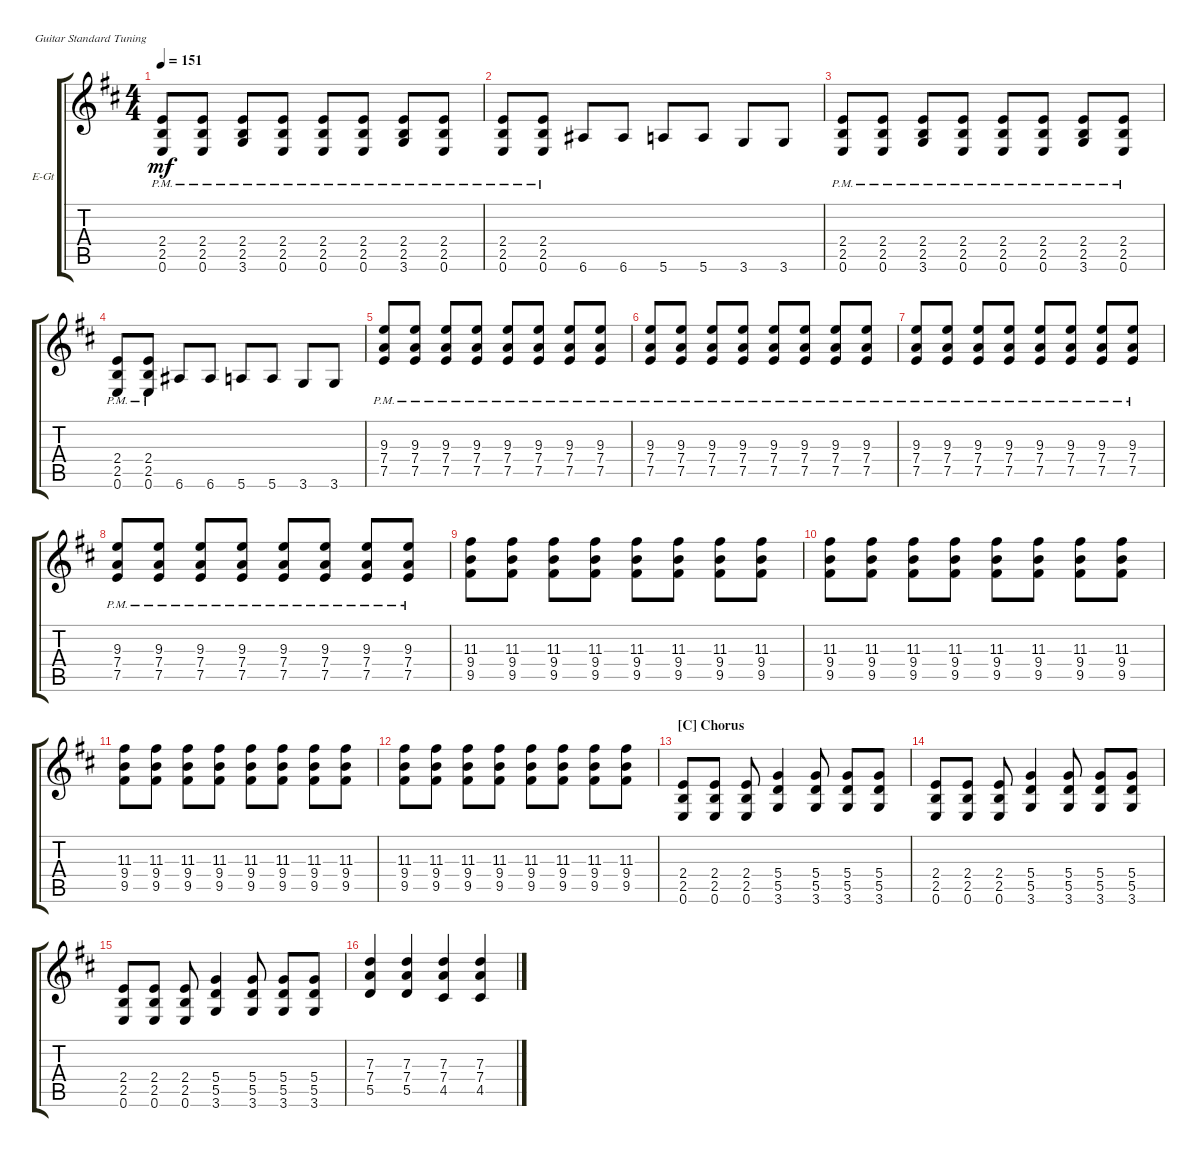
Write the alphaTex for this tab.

\defaultSystemsLayout 4
\bracketExtendMode groupsimilarinstruments
\firstSystemTrackNameOrientation horizontal
\otherSystemsTrackNameOrientation horizontal
\track ("Electric Guitar" "E-Gt") {instrument distortionguitar}
\staff {score tabs}
\tuning (E4 B3 G3 D3 A2 E2)
\ts (4 4)
\tempo 151
\clef g2
\scale
0.333333
\ks bminor
(0.6{pm} 2.5{pm} 2.4{pm}).8{dy mf} (0.6{pm} 2.5{pm} 2.4{pm}).8 (3.6{pm} 2.5{pm} 2.4{pm}).8 (0.6{pm} 2.5{pm} 2.4{pm}).8 (0.6{pm} 2.5{pm} 2.4{pm}).8 (0.6{pm} 2.5{pm} 2.4{pm}).8 (3.6{pm} 2.5{pm} 2.4{pm}).8 (0.6{pm} 2.5{pm} 2.4{pm}).8 |
\scale
0.333333 (0.6{pm} 2.5{pm} 2.4{pm}).8 (0.6{pm} 2.5{pm} 2.4{pm}).8 6.6.8 6.6.8 5.6.8 5.6.8 3.6.8 3.6.8 |
\scale
0.333333 (0.6{pm} 2.5{pm} 2.4{pm}).8 (0.6{pm} 2.5{pm} 2.4{pm}).8 (3.6{pm} 2.5{pm} 2.4{pm}).8 (0.6{pm} 2.5{pm} 2.4{pm}).8 (0.6{pm} 2.5{pm} 2.4{pm}).8 (0.6{pm} 2.5{pm} 2.4{pm}).8 (3.6{pm} 2.5{pm} 2.4{pm}).8 (0.6{pm} 2.5{pm} 2.4{pm}).8 |
\scale
0.333333 (0.6{pm} 2.5{pm} 2.4{pm}).8 (0.6{pm} 2.5{pm} 2.4{pm}).8 6.6.8 6.6.8 5.6.8 5.6.8 3.6.8 3.6.8 |
\scale
0.333333 (9.3 7.4 7.5{pm}).8 (9.3 7.4 7.5{pm}).8 (9.3 7.4 7.5{pm}).8 (9.3 7.4 7.5{pm}).8 (9.3 7.4 7.5{pm}).8 (9.3 7.4 7.5{pm}).8 (9.3 7.4 7.5{pm}).8 (9.3 7.4 7.5{pm}).8 |
\scale
0.333333 (9.3 7.4 7.5{pm}).8 (9.3 7.4 7.5{pm}).8 (9.3 7.4 7.5{pm}).8 (9.3 7.4 7.5{pm}).8 (9.3 7.4 7.5{pm}).8 (9.3 7.4 7.5{pm}).8 (9.3 7.4 7.5{pm}).8 (9.3 7.4 7.5{pm}).8 |
\scale
0.333333 (9.3 7.4 7.5{pm}).8 (9.3 7.4 7.5{pm}).8 (9.3 7.4 7.5{pm}).8 (9.3 7.4 7.5{pm}).8 (9.3 7.4 7.5{pm}).8 (9.3 7.4 7.5{pm}).8 (9.3 7.4 7.5{pm}).8 (9.3 7.4 7.5{pm}).8 |
\scale
0.333333 (9.3 7.4 7.5{pm}).8 (9.3 7.4 7.5{pm}).8 (9.3 7.4 7.5{pm}).8 (9.3 7.4 7.5{pm}).8 (9.3 7.4 7.5{pm}).8 (9.3 7.4 7.5{pm}).8 (9.3 7.4 7.5{pm}).8 (9.3 7.4 7.5{pm}).8 |
\scale
0.333333 (9.5 9.4 11.3).8 (9.5 9.4 11.3).8 (9.5 9.4 11.3).8 (9.5 9.4 11.3).8 (9.5 9.4 11.3).8 (9.5 9.4 11.3).8 (9.5 9.4 11.3).8 (9.5 9.4 11.3).8 |
\scale
0.333333 (9.5 9.4 11.3).8 (9.5 9.4 11.3).8 (9.5 9.4 11.3).8 (9.5 9.4 11.3).8 (9.5 9.4 11.3).8 (9.5 9.4 11.3).8 (9.5 9.4 11.3).8 (9.5 9.4 11.3).8 |
\scale
0.333333 (9.5 9.4 11.3).8 (9.5 9.4 11.3).8 (9.5 9.4 11.3).8 (9.5 9.4 11.3).8 (9.5 9.4 11.3).8 (9.5 9.4 11.3).8 (9.5 9.4 11.3).8 (9.5 9.4 11.3).8 |
\scale
0.333333 (9.5 9.4 11.3).8 (9.5 9.4 11.3).8 (9.5 9.4 11.3).8 (9.5 9.4 11.3).8 (9.5 9.4 11.3).8 (9.5 9.4 11.3).8 (9.5 9.4 11.3).8 (9.5 9.4 11.3).8 |
\section ("C" "Chorus")
\scale
0.333333 (0.6 2.5 2.4).8 (0.6 2.5 2.4).8 (0.6 2.5 2.4).8 (3.6 5.5 5.4).4 (3.6 5.5 5.4).8 (3.6 5.5 5.4).8 (3.6 5.5 5.4).8 |
\scale
0.333333 (0.6 2.5 2.4).8 (0.6 2.5 2.4).8 (0.6 2.5 2.4).8 (3.6 5.5 5.4).4 (3.6 5.5 5.4).8 (3.6 5.5 5.4).8 (3.6 5.5 5.4).8 |
\scale
0.333333 (0.6 2.5 2.4).8 (0.6 2.5 2.4).8 (0.6 2.5 2.4).8 (3.6 5.5 5.4).4 (3.6 5.5 5.4).8 (3.6 5.5 5.4).8 (3.6 5.5 5.4).8 |
\scale
0.333333 (5.5 7.4 7.3).4 (5.5 7.4 7.3).4 (7.4 4.5 7.3).4 (7.4 4.5 7.3).4
